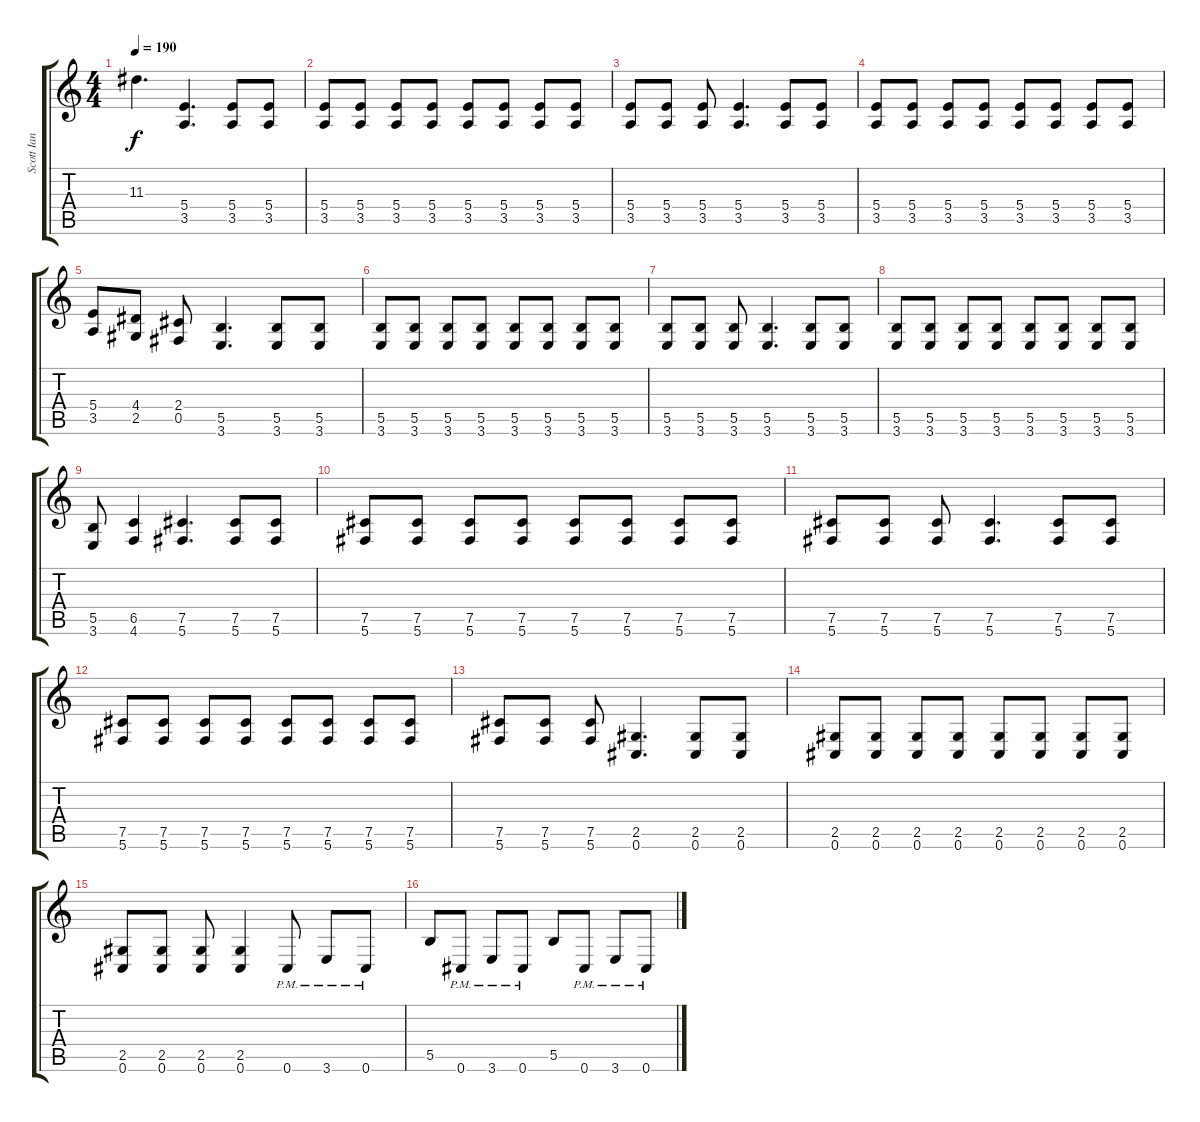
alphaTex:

\track ("Scott Ian" "Scott Ian") {instrument distortionguitar}
\staff {score tabs}
\tuning (Db4 Ab3 E3 B2 Gb2 Db2) {hide}
\ts (4 4)
\tempo 190
\clef g2
\ks c
11.3{t}.4{d dy f} (5.4 3.5).4{d} (5.4 3.5).8 (5.4 3.5).8 |
(5.4 3.5).8 (5.4 3.5).8 (5.4 3.5).8 (5.4 3.5).8 (5.4 3.5).8 (5.4 3.5).8 (5.4 3.5).8 (5.4 3.5).8 |
(5.4 3.5).8 (5.4 3.5).8 (5.4 3.5).8 (5.4 3.5).4{d} (5.4 3.5).8 (5.4 3.5).8 |
(5.4 3.5).8 (5.4 3.5).8 (5.4 3.5).8 (5.4 3.5).8 (5.4 3.5).8 (5.4 3.5).8 (5.4 3.5).8 (5.4 3.5).8 |
(5.4 3.5).8 (4.4 2.5).8 (2.4 0.5).8 (5.5 3.6).4{d} (5.5 3.6).8 (5.5 3.6).8 |
(5.5 3.6).8 (5.5 3.6).8 (5.5 3.6).8 (5.5 3.6).8 (5.5 3.6).8 (5.5 3.6).8 (5.5 3.6).8 (5.5 3.6).8 |
(5.5 3.6).8 (5.5 3.6).8 (5.5 3.6).8 (5.5 3.6).4{d} (5.5 3.6).8 (5.5 3.6).8 |
(5.5 3.6).8 (5.5 3.6).8 (5.5 3.6).8 (5.5 3.6).8 (5.5 3.6).8 (5.5 3.6).8 (5.5 3.6).8 (5.5 3.6).8 |
(5.5 3.6).8 (6.5 4.6).4 (7.5 5.6).4{d} (7.5 5.6).8 (7.5 5.6).8 |
(7.5 5.6).8 (7.5 5.6).8 (7.5 5.6).8 (7.5 5.6).8 (7.5 5.6).8 (7.5 5.6).8 (7.5 5.6).8 (7.5 5.6).8 |
(7.5 5.6).8 (7.5 5.6).8 (7.5 5.6).8 (7.5 5.6).4{d} (7.5 5.6).8 (7.5 5.6).8 |
(7.5 5.6).8 (7.5 5.6).8 (7.5 5.6).8 (7.5 5.6).8 (7.5 5.6).8 (7.5 5.6).8 (7.5 5.6).8 (7.5 5.6).8 |
(7.5 5.6).8 (7.5 5.6).8 (7.5 5.6).8 (2.5 0.6).4{d} (2.5 0.6).8 (2.5 0.6).8 |
(2.5 0.6).8 (2.5 0.6).8 (2.5 0.6).8 (2.5 0.6).8 (2.5 0.6).8 (2.5 0.6).8 (2.5 0.6).8 (2.5 0.6).8 |
(2.5 0.6).8 (2.5 0.6).8 (2.5 0.6).8 (2.5 0.6).4 0.6{pm}.8 3.6{pm}.8 0.6{pm}.8 |
5.5.8 0.6{pm}.8 3.6{pm}.8 0.6{pm}.8 5.5.8 0.6{pm}.8 3.6{pm}.8 0.6{pm}.8
